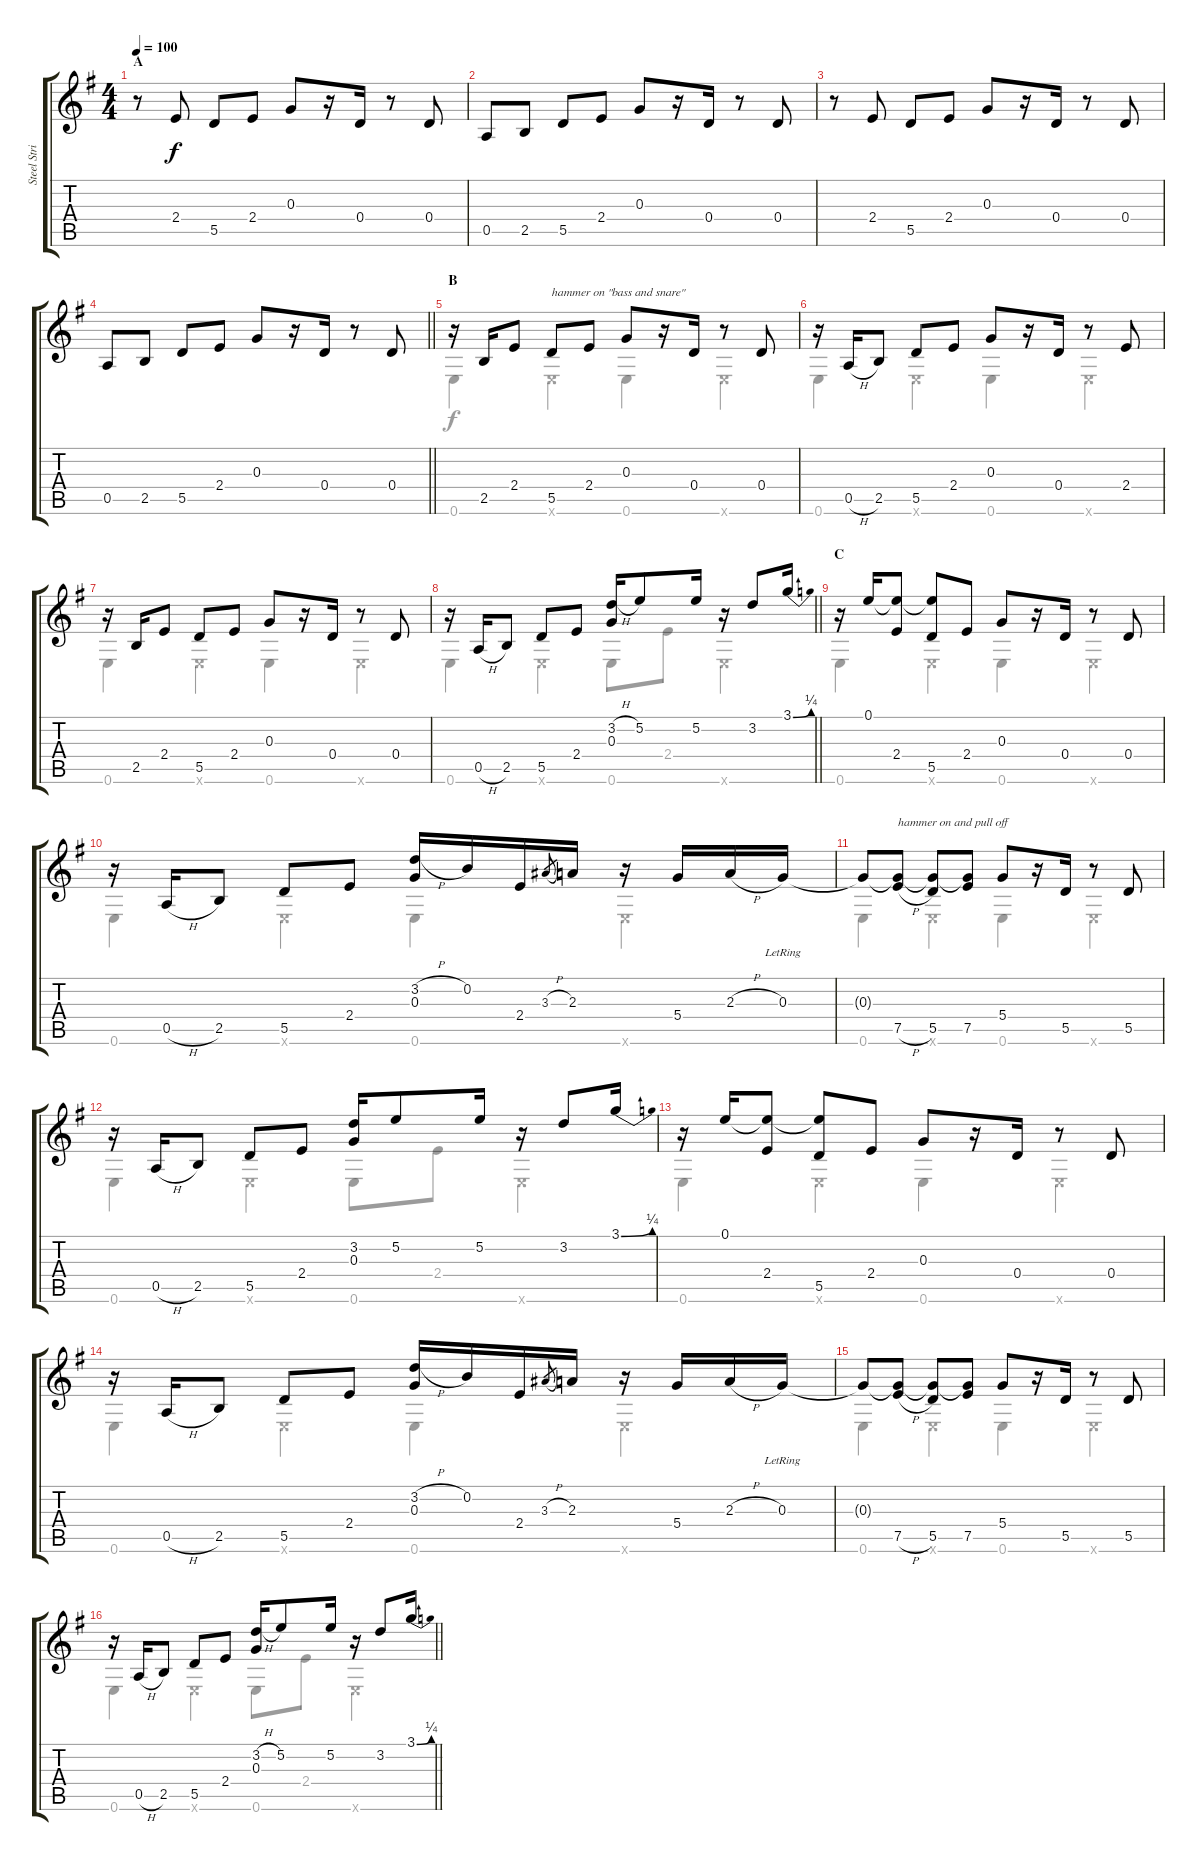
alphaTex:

\track ("Steel String" "Steel Stri") {instrument acousticguitarsteel}
\staff {score tabs}
\tuning (E4 B3 G3 D3 A2 E2) {hide}
\voice
\ts (4 4)
\section ("" "A")
\tempo 100
\clef g2
\ks g
r.8{dy f instrument acousticguitarsteel} 2.4.8 5.5.8 2.4.8 0.3.8 r.16 0.4.16 r.8 0.4.8 |
0.5.8 2.5.8 5.5.8 2.4.8 0.3.8 r.16 0.4.16 r.8 0.4.8 |
r.8 2.4.8 5.5.8 2.4.8 0.3.8 r.16 0.4.16 r.8 0.4.8 |
\barLineRight lightlight
0.5.8 2.5.8 5.5.8 2.4.8 0.3.8 r.16 0.4.16 r.8 0.4.8 |
\section ("" "B")
r.16 2.5.16 2.4.8 5.5.8{txt "hammer on \"bass and snare\""} 2.4.8 0.3.8 r.16 0.4.16 r.8 0.4.8 |
r.16 0.5{h}.16 2.5.8 5.5.8 2.4.8 0.3.8 r.16 0.4.16 r.8 2.4.8 |
r.16 2.5.16 2.4.8 5.5.8 2.4.8 0.3.8 r.16 0.4.16 r.8 0.4.8 |
\barLineRight lightlight
r.16 0.5{h}.16 2.5.8 5.5.8 2.4.8 (3.2{h} 0.3).16 5.2.8 5.2.16 r.16 3.2.8 3.1{be (bend 0 0 60 1)}.16 |
\section ("" "C")
r.16 0.1.16 (0.1{t} 2.4).8 (0.1{t} 5.5).8 2.4.8 0.3.8 r.16 0.4.16 r.8 0.4.8 |
r.16 0.5{h}.16 2.5.8 5.5.8 2.4.8 (3.2{h} 0.3).16 0.2.16 2.4.16 3.3{h}.8{gr} 2.3.16 r.16 5.4.16 2.3{h}.16 0.3{lr}.16 |
0.3{t}.8 (0.3{t} 7.5{h}).8{txt "hammer on and pull off"} (0.3{t} 5.5).8 (0.3{t} 7.5).8 5.4.8 r.16 5.5.16 r.8 5.5.8 |
r.16 0.5{h}.16 2.5.8 5.5.8 2.4.8 (3.2 0.3).16 5.2.8 5.2.16 r.16 3.2.8 3.1{be (bend 0 0 60 1)}.16 |
r.16 0.1.16 (0.1{t} 2.4).8 (0.1{t} 5.5).8 2.4.8 0.3.8 r.16 0.4.16 r.8 0.4.8 |
r.16 0.5{h}.16 2.5.8 5.5.8 2.4.8 (3.2{h} 0.3).16 0.2.16 2.4.16 3.3{h}.8{gr} 2.3.16 r.16 5.4.16 2.3{h}.16 0.3{lr}.16 |
0.3{t}.8 (0.3{t} 7.5{h}).8 (0.3{t} 5.5).8 (0.3{t} 7.5).8 5.4.8 r.16 5.5.16 r.8 5.5.8 |
\barLineRight lightlight
r.16 0.5{h}.16 2.5.8 5.5.8 2.4.8 (3.2{h} 0.3).16 5.2.8 5.2.16 r.16 3.2.8 3.1{be (bend 0 0 60 1)}.16
\voice
\clef g2
\ottava regular
\simile none
\ks g
|
|
|
\barLineRight lightlight
|
0.6.4 0.6{x}.4 0.6.4 0.6{x}.4 |
0.6.4 0.6{x}.4 0.6.4 0.6{x}.4 |
0.6.4 0.6{x}.4 0.6.4 0.6{x}.4 |
\barLineRight lightlight
0.6.4 0.6{x}.4 0.6.8 2.4.8 0.6{x}.4 |
0.6.4 0.6{x}.4 0.6.4 0.6{x}.4 |
0.6.4 0.6{x}.4 0.6.4 0.6{x}.4 |
0.6.4 0.6{x}.4 0.6.4 0.6{x}.4 |
0.6.4 0.6{x}.4 0.6.8 2.4.8 0.6{x}.4 |
0.6.4 0.6{x}.4 0.6.4 0.6{x}.4 |
0.6.4 0.6{x}.4 0.6.4 0.6{x}.4 |
0.6.4 0.6{x}.4 0.6.4 0.6{x}.4 |
\barLineRight lightlight
0.6.4 0.6{x}.4 0.6.8 2.4.8 0.6{x}.4
